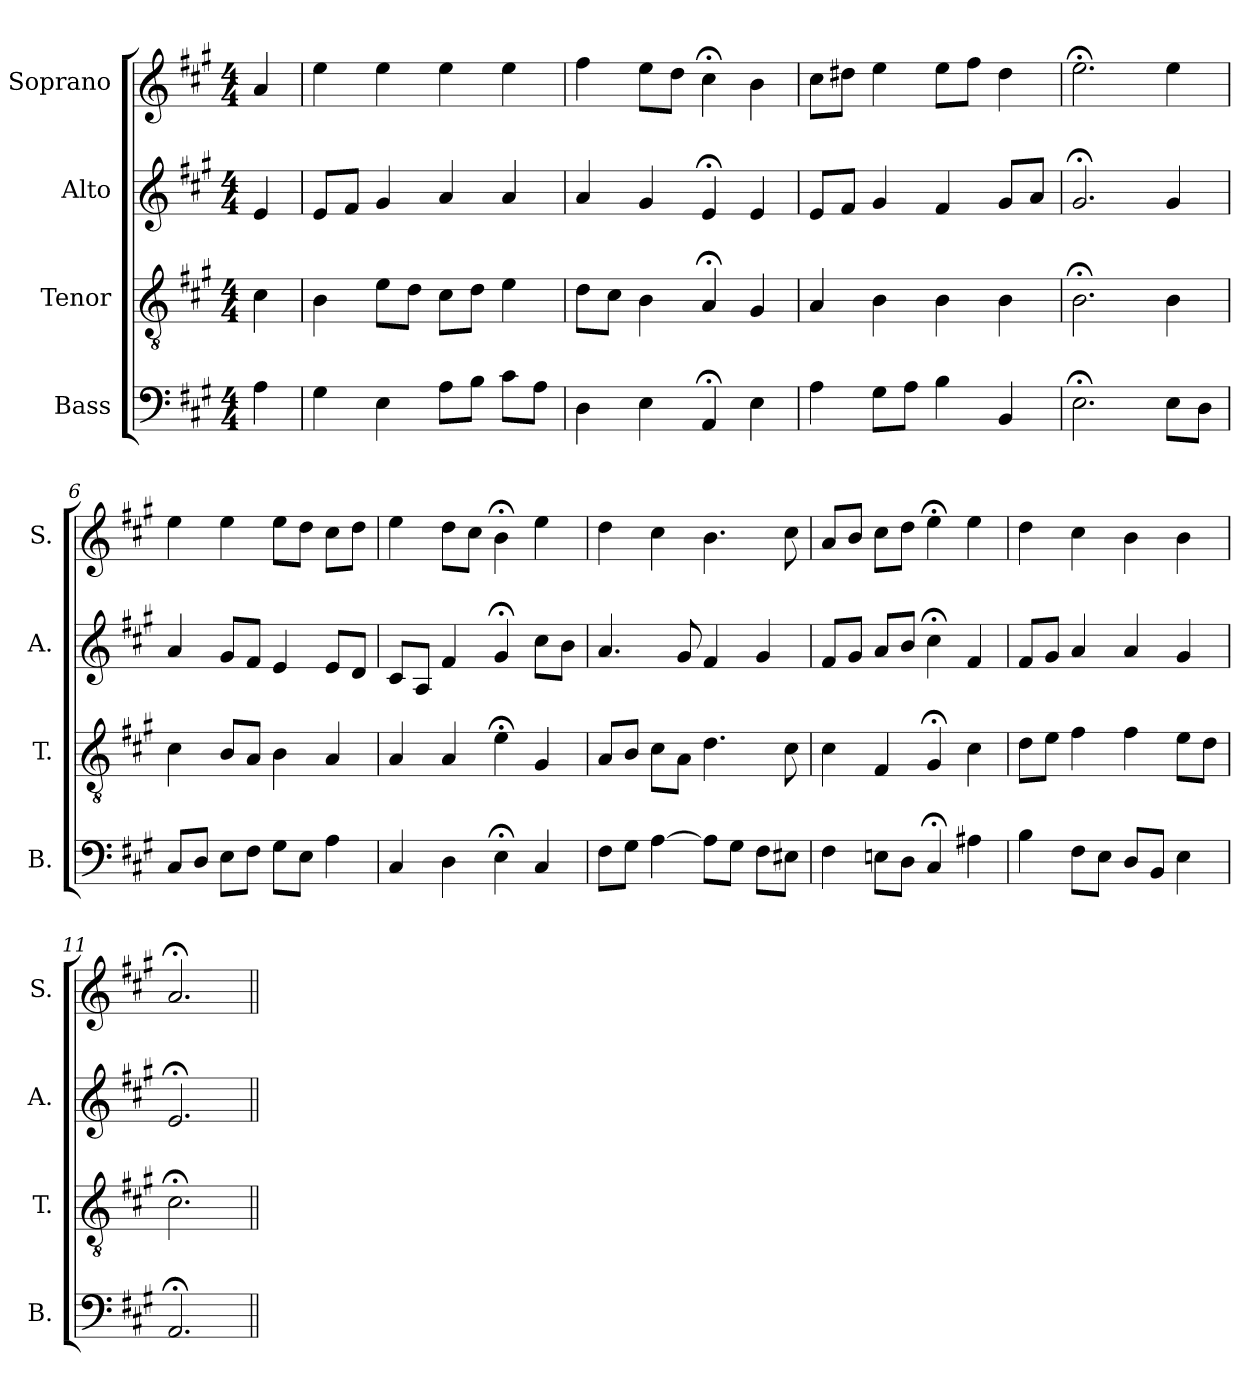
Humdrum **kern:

**kern	**kern	**kern	**kern
*part4	*part3	*part2	*part1
*staff4	*staff3	*staff2	*staff1
*I"Bass	*I"Tenor	*I"Alto	*I"Soprano
*I'B.	*I'T.	*I'A.	*I'S.
*clefF4	*clefGv2	*clefG2	*clefG2
*	*ITrd7c12	*	*
*k[f#c#g#]	*k[f#c#g#]	*k[f#c#g#]	*k[f#c#g#]
*A:	*A:	*A:	*A:
*M4/4	*M4/4	*M4/4	*M4/4
=1	=1	=1	=1
4A\	4C#\	4e/	4a/
=2	=2	=2	=2
4G#\	4BB\	8e/L	4ee\
.	.	8f#/J	.
4E\	8E\L	4g#/	4ee\
.	8D\J	.	.
8A\L	8C#\L	4a/	4ee\
8B\J	8D\J	.	.
8c#\L	4E\	4a/	4ee\
8A\J	.	.	.
=3	=3	=3	=3
4D\	8D\L	4a/	4ff#\
.	8C#\J	.	.
4E\	4BB\	4g#/	8ee\L
.	.	.	8dd\J
4AA;</	4AA;</	4e;</	4cc#;<\
4E\	4GG#/	4e/	4b\
=4	=4	=4	=4
4A\	4AA/	8e/L	8cc#\L
.	.	8f#/J	8dd#X\J
8G#\L	4BB\	4g#/	4ee\
8A\J	.	.	.
4B\	4BB\	4f#/	8ee\L
.	.	.	8ff#\J
4BB/	4BB\	8g#/L	4dd#\
.	.	8a/J	.
=5	=5	=5	=5
2.E;<\	2.BB;<\	2.g#;</	2.ee;<\
8E\L	4BB\	4g#/	4ee\
8D\J	.	.	.
!!LO:LB:g=z
=6	=6	=6	=6
8C#/L	4C#\	4a/	4ee\
8D/J	.	.	.
8E\L	8BB/L	8g#/L	4ee\
8F#\J	8AA/J	8f#/J	.
8G#\L	4BB\	4e/	8ee\L
8E\J	.	.	8dd\J
4A\	4AA/	8e/L	8cc#\L
.	.	8d/J	8dd\J
=7	=7	=7	=7
4C#/	4AA/	8c#/L	4ee\
.	.	8A/J	.
4D\	4AA/	4f#/	8dd\L
.	.	.	8cc#\J
4E;<\	4E;<\	4g#;</	4b;<\
4C#/	4GG#/	8cc#\L	4ee\
.	.	8b\J	.
=8	=8	=8	=8
8F#\L	8AA/L	4.a/	4dd\
8G#\J	8BB/J	.	.
[4A\	8C#\L	.	4cc#\
.	8AA\J	8g#/	.
8A\L]	4.D\	4f#/	4.b\
8G#\J	.	.	.
8F#\L	.	4g#/	.
8E#X\J	8C#\	.	8cc#\
!!LO:PB:g=z
=9	=9	=9	=9
4F#\	4C#\	8f#/L	8a/L
.	.	8g#/J	8b/J
8En\L	4FF#/	8a/L	8cc#\L
8D\J	.	8b/J	8dd\J
4C#;</	4GG#;</	4cc#;<\	4ee;<\
4A#X\	4C#\	4f#/	4ee\
=10	=10	=10	=10
4B\	8D\L	8f#/L	4dd\
.	8E\J	8g#/J	.
8F#\L	4F#\	4a/	4cc#\
8E\J	.	.	.
8D/L	4F#\	4a/	4b\
8BB/J	.	.	.
4E\	8E\L	4g#/	4b\
.	8D\J	.	.
=11	=11	=11	=11
2.AA;</	2.C#;<\	2.e;</	2.a;</
=||	=||	=||	=||
*-	*-	*-	*-
